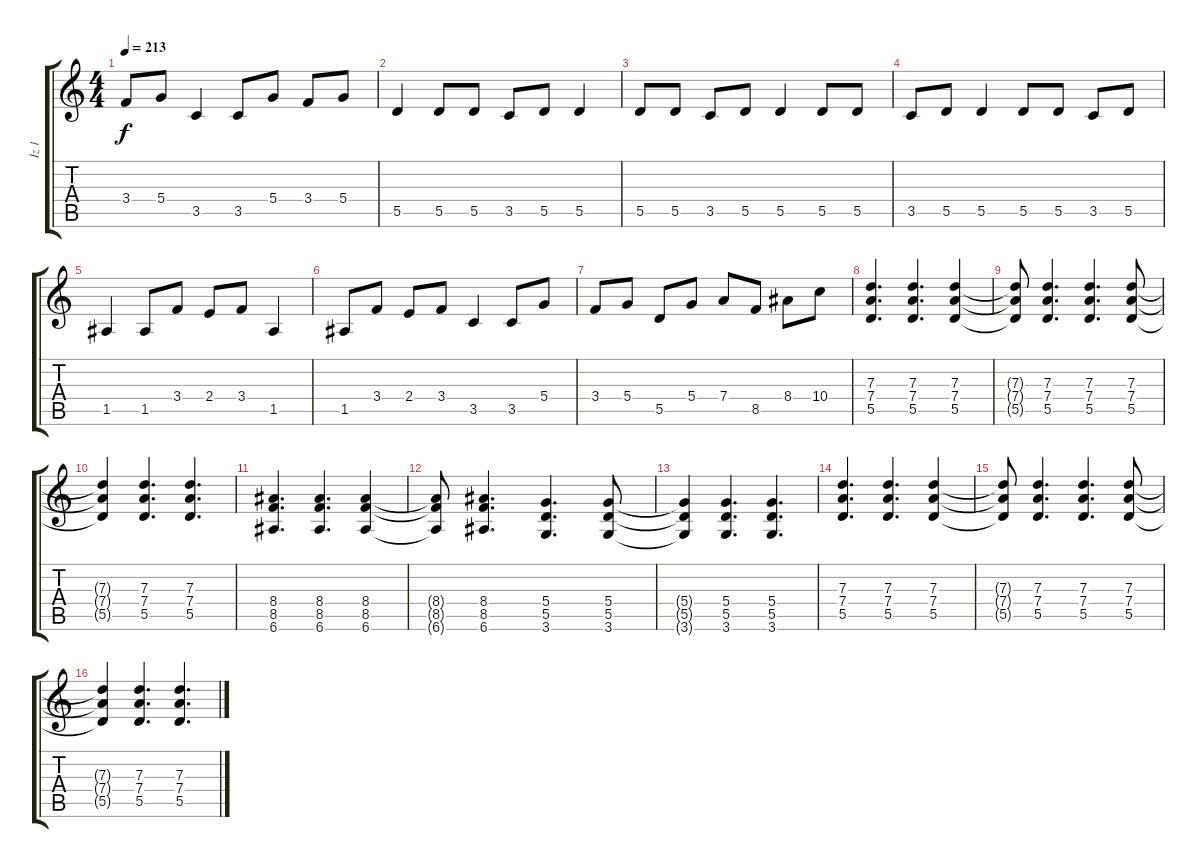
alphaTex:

\track ("İz 1" "İz 1") {instrument overdrivenguitar}
\staff {score tabs}
\tuning (E4 B3 G3 D3 A2 E2) {hide}
\ts (4 4)
\tempo 213
\clef g2
\ks c
3.4.8{dy f} 5.4.8 3.5.4 3.5.8 5.4.8 3.4.8 5.4.8 |
5.5.4 5.5.8 5.5.8 3.5.8 5.5.8 5.5.4 |
5.5.8 5.5.8 3.5.8 5.5.8 5.5.4 5.5.8 5.5.8 |
3.5.8 5.5.8 5.5.4 5.5.8 5.5.8 3.5.8 5.5.8 |
1.5.4 1.5.8 3.4.8 2.4.8 3.4.8 1.5.4 |
1.5.8 3.4.8 2.4.8 3.4.8 3.5.4 3.5.8 5.4.8 |
3.4.8 5.4.8 5.5.8 5.4.8 7.4.8 8.5.8 8.4.8 10.4.8 |
(7.3 7.4 5.5).4{d} (7.3 7.4 5.5).4{d} (7.3 7.4 5.5).4 |
(7.3{t} 7.4{t} 5.5{t}).8 (7.3 7.4 5.5).4{d} (7.3 7.4 5.5).4{d} (7.3 7.4 5.5).8 |
(7.3{t} 7.4{t} 5.5{t}).4 (7.3 7.4 5.5).4{d} (7.3 7.4 5.5).4{d} |
(8.4 8.5 6.6).4{d} (8.4 8.5 6.6).4{d} (8.4 8.5 6.6).4 |
(8.4{t} 8.5{t} 6.6{t}).8 (8.4 8.5 6.6).4{d} (5.4 5.5 3.6).4{d} (5.4 5.5 3.6).8 |
(5.4{t} 5.5{t} 3.6{t}).4 (5.4 5.5 3.6).4{d} (5.4 5.5 3.6).4{d} |
(7.3 7.4 5.5).4{d} (7.3 7.4 5.5).4{d} (7.3 7.4 5.5).4 |
(7.3{t} 7.4{t} 5.5{t}).8 (7.3 7.4 5.5).4{d} (7.3 7.4 5.5).4{d} (7.3 7.4 5.5).8 |
(7.3{t} 7.4{t} 5.5{t}).4 (7.3 7.4 5.5).4{d} (7.3 7.4 5.5).4{d}
